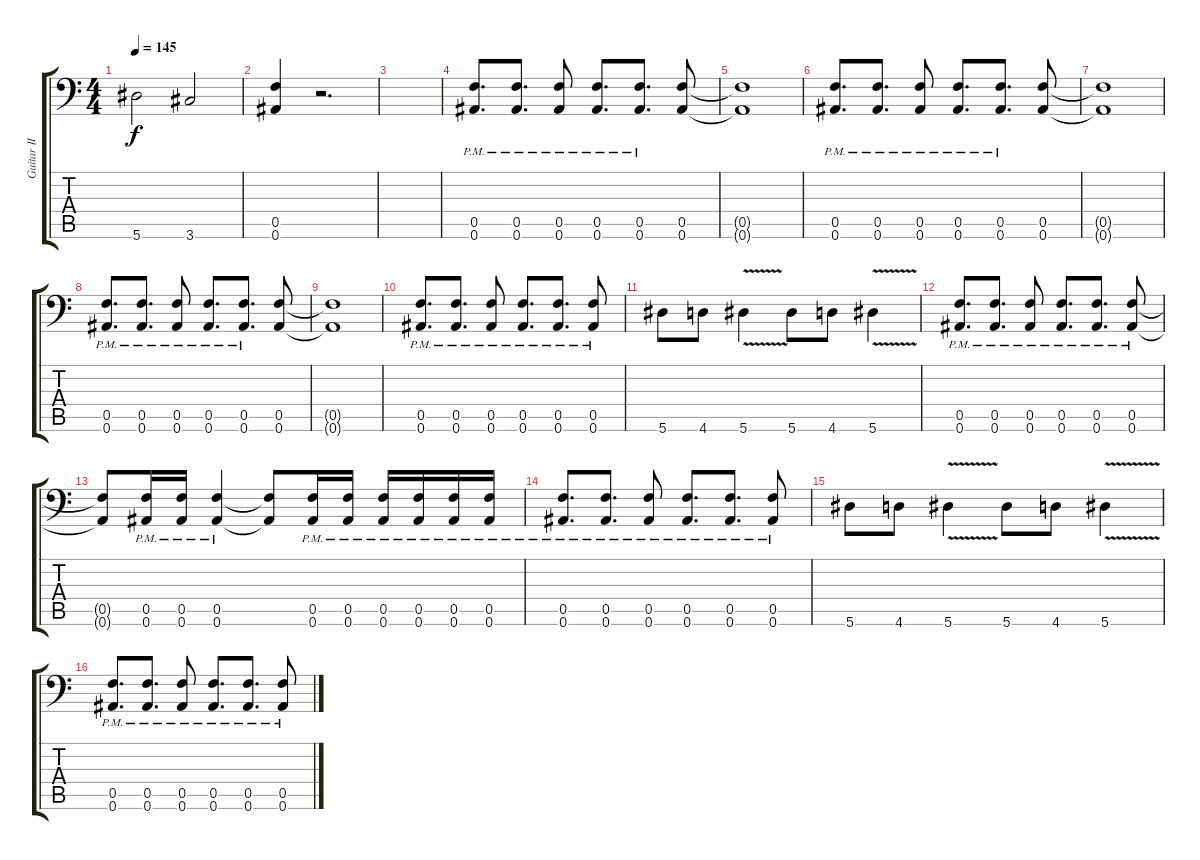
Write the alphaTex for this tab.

\track ("Guitar II" "Guitar II") {instrument distortionguitar}
\staff {score tabs}
\tuning (C4 G3 Eb3 Bb2 F2 Bb1) {hide}
\ts (4 4)
\tempo 145
\clef f4
\ks c
5.6.2{dy f} 3.6.2 |
(0.5 0.6).4 r.2{d} |
|
(0.5{pm} 0.6{pm}).8{d} (0.5{pm} 0.6{pm}).8{d} (0.5{pm} 0.6{pm}).8 (0.5{pm} 0.6{pm}).8{d} (0.5{pm} 0.6{pm}).8{d} (0.5 0.6).8 |
(0.5{t} 0.6{t}).1 |
(0.5{pm} 0.6{pm}).8{d} (0.5{pm} 0.6{pm}).8{d} (0.5{pm} 0.6{pm}).8 (0.5{pm} 0.6{pm}).8{d} (0.5{pm} 0.6{pm}).8{d} (0.5 0.6).8 |
(0.5{t} 0.6{t}).1 |
(0.5{pm} 0.6{pm}).8{d} (0.5{pm} 0.6{pm}).8{d} (0.5{pm} 0.6{pm}).8 (0.5{pm} 0.6{pm}).8{d} (0.5{pm} 0.6{pm}).8{d} (0.5 0.6).8 |
(0.5{t} 0.6{t}).1 |
(0.5{pm} 0.6{pm}).8{d} (0.5{pm} 0.6{pm}).8{d} (0.5{pm} 0.6{pm}).8 (0.5{pm} 0.6{pm}).8{d} (0.5{pm} 0.6{pm}).8{d} (0.5{pm} 0.6{pm}).8 |
5.6.8 4.6.8 5.6{v}.4 5.6.8 4.6.8 5.6{v}.4 |
(0.5{pm} 0.6{pm}).8{d} (0.5{pm} 0.6{pm}).8{d} (0.5{pm} 0.6{pm}).8 (0.5{pm} 0.6{pm}).8{d} (0.5{pm} 0.6{pm}).8{d} (0.5{pm} 0.6{pm}).8 |
(0.5{t} 0.6{t}).8 (0.5{pm} 0.6{pm}).16 (0.5{pm} 0.6{pm}).16 (0.5{pm} 0.6{pm}).4 (0.5{t} 0.6{t}).8 (0.5{pm} 0.6{pm}).16 (0.5{pm} 0.6{pm}).16 (0.5{pm} 0.6{pm}).16 (0.5{pm} 0.6{pm}).16 (0.5{pm} 0.6{pm}).16 (0.5{pm} 0.6{pm}).16 |
(0.5{pm} 0.6{pm}).8{d} (0.5{pm} 0.6{pm}).8{d} (0.5{pm} 0.6{pm}).8 (0.5{pm} 0.6{pm}).8{d} (0.5{pm} 0.6{pm}).8{d} (0.5{pm} 0.6{pm}).8 |
5.6.8 4.6.8 5.6{v}.4 5.6.8 4.6.8 5.6{v}.4 |
(0.5{pm} 0.6{pm}).8{d} (0.5{pm} 0.6{pm}).8{d} (0.5{pm} 0.6{pm}).8 (0.5{pm} 0.6{pm}).8{d} (0.5{pm} 0.6{pm}).8{d} (0.5{pm} 0.6{pm}).8
